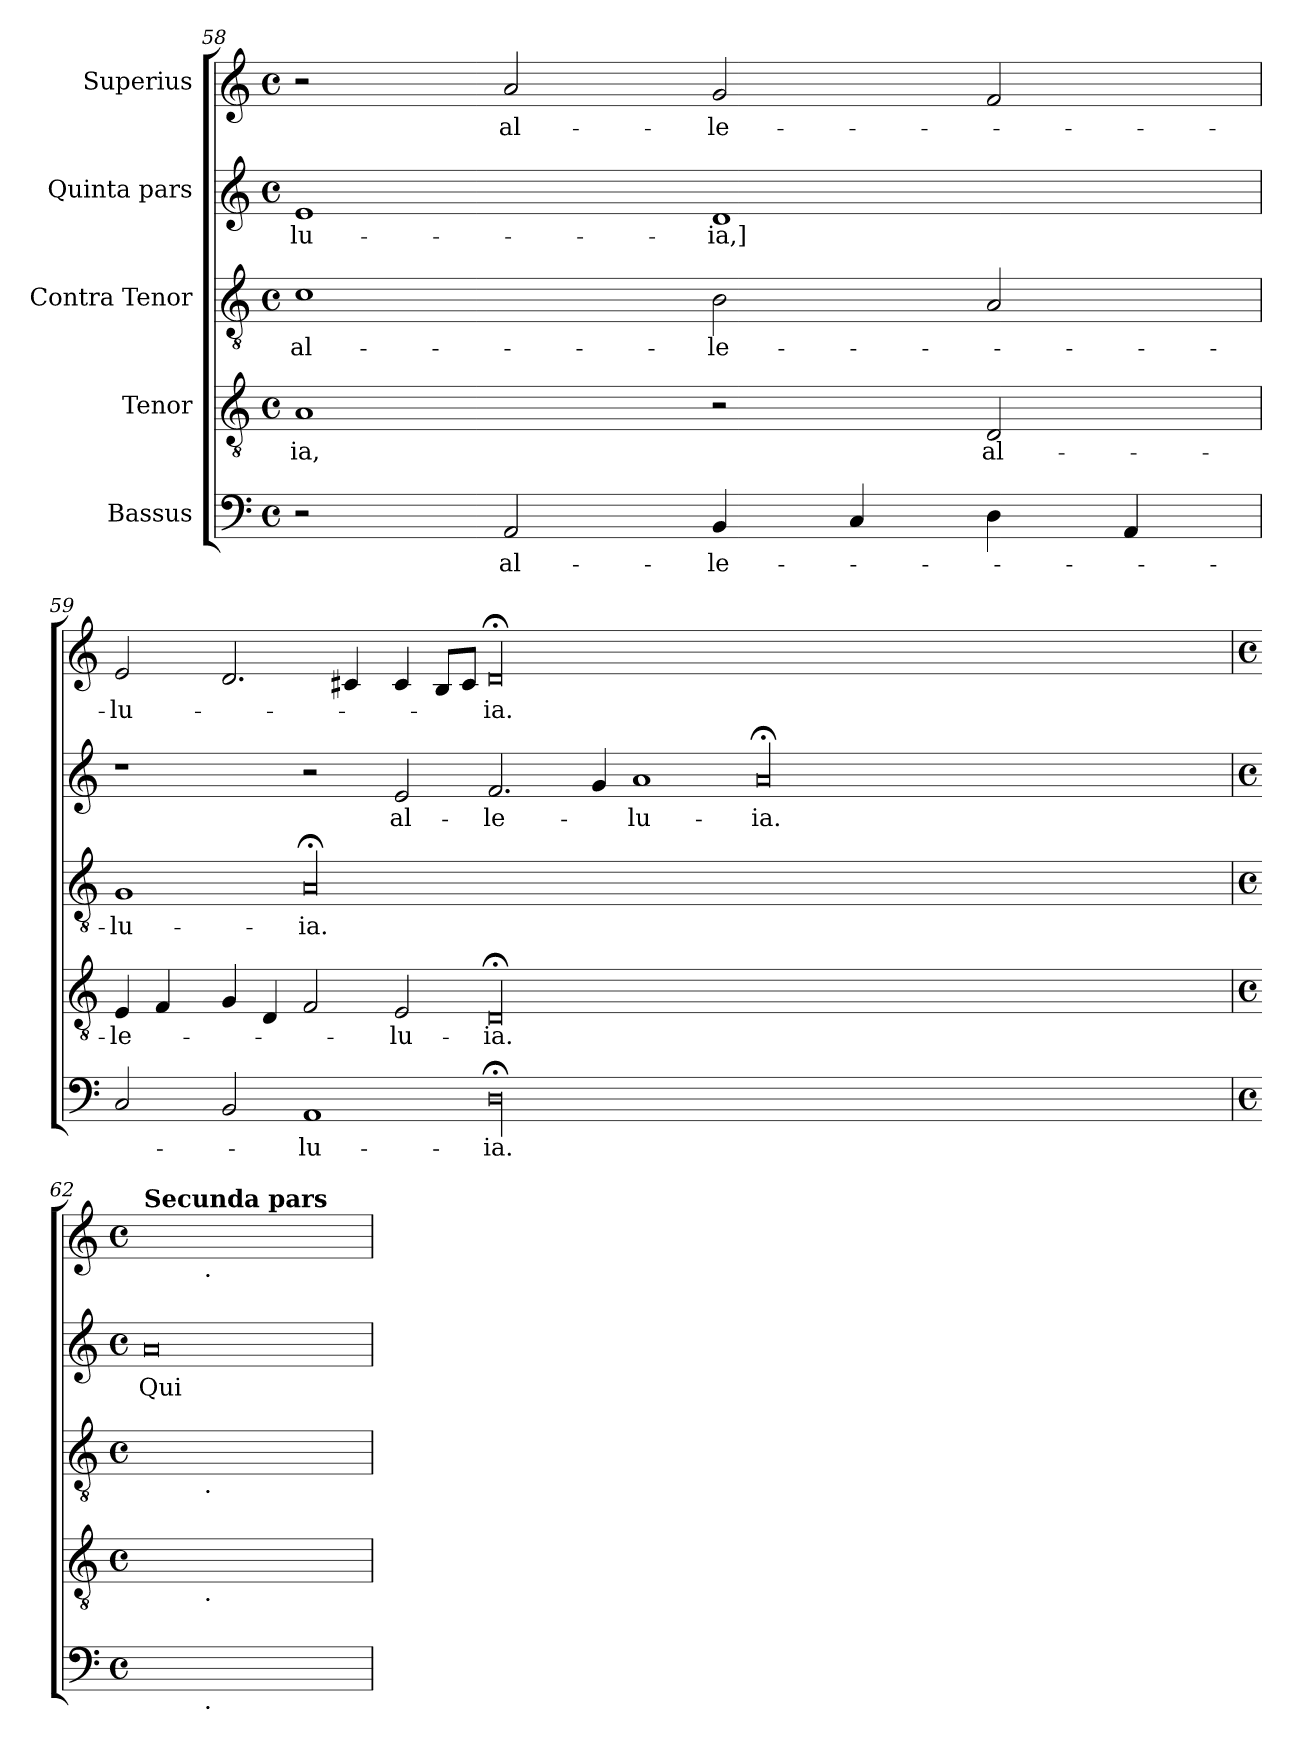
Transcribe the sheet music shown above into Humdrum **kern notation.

**kern	**text	**kern	**text	**kern	**text	**kern	**text	**kern	**text
*part5	*part5	*part4	*part4	*part3	*part3	*part2	*part2	*part1	*part1
*staff5	*staff5	*staff4	*staff4	*staff3	*staff3	*staff2	*staff2	*staff1	*staff1
*I"Bassus	*	*I"Tenor	*	*I"Contra Tenor	*	*I"Quinta pars	*	*I"Superius	*
*clefF4	*	*clefGv2	*	*clefGv2	*	*clefG2	*	*clefG2	*
*M4/4	*	*M4/4	*	*M4/4	*	*M4/4	*	*M4/4	*
*met(c)	*	*met(c)	*	*met(c)	*	*met(c)	*	*met(c)	*
=58	=58	=58	=58	=58	=58	=58	=58	=58	=58
!	!	!	!LO:LY:b:cj	!	!LO:LY:b:cj	!	!LO:LY:b:cj	!	!
2r	.	1A	-ia,	1c	al-	1e	-lu-	2r	.
!	!LO:LY:b:cj	!	!	!	!	!	!	!	!LO:LY:b:cj
2AA/	al-	.	.	.	.	.	.	2a/	al-
!	!LO:LY:b:cj	!	!	!	!LO:LY:b:cj	!	!LO:LY:b:cj	!	!LO:LY:b:cj
4BB/	-le-	2r	.	2B\	-le-	1d	-ia,]	2g/	-le-
4C/	.	.	.	.	.	.	.	.	.
!	!	!	!LO:LY:b:cj	!	!	!	!	!	!
4D\	.	2D/	al-	2A/	.	.	.	2f/	.
4AA/	.	.	.	.	.	.	.	.	.
!!LO:LB:g=z
=59	=59	=59	=59	=59	=59	=59	=59	=59	=59
!	!	!	!LO:LY:b:cj	!	!LO:LY:b:cj	!	!	!	!LO:LY:b:cj
*^	*	*	*	*	*	*	*	*	*
2C/	4ryy	.	4E/	-le-	1G	-lu-	1r	.	2e/	-lu-
.	8ryy	.	4F/	.	.	.	.	.	.	.
.	16ryy	.	.	.	.	.	.	.	.	.
.	64ryy	.	.	.	.	.	.	.	.	.
.	1ryy	.	.	.	.	.	.	.	.	.
2BB/	.	.	4G/	.	.	.	.	.	2.d/	.
.	.	.	4D/	.	.	.	.	.	.	.
!	!	!LO:LY:b:cj	!	!	!	!LO:LY:b:cj	!	!	!	!
1AA	.	-lu-	2F/	.	00A;</	-ia.	2r	.	.	.
.	.	.	.	.	.	.	.	.	4c#X/	.
.	1ryy	.	.	.	.	.	.	.	.	.
!	!	!	!	!LO:LY:b:cj	!	!	!	!LO:LY:b:cj	!	!
.	.	.	2E/	-lu-	.	.	2e/	al-	4c#/	.
.	.	.	.	.	.	.	.	.	8B/L	.
.	.	.	.	.	.	.	.	.	8c#/J	.
!	!	!LO:LY:b:cj	!	!LO:LY:b:cj	!	!	!	!LO:LY:b:cj	!	!LO:LY:b:cj
00D;<\	.	-ia.	00D;</	-ia.	.	.	2.f/	-le-	00d;</	-ia.
.	1ryy	.	.	.	.	.	.	.	.	.
.	.	.	.	.	.	.	4g/	.	.	.
!	!	!	!	!	!	!	!	!LO:LY:b:cj	!	!
.	.	.	.	.	.	.	1a	-lu-	.	.
.	1ryy	.	.	.	.	.	.	.	.	.
!	!	!	!	!	!	!	!	!LO:LY:b:cj	!	!
.	.	.	.	.	.	.	00a;</	-ia.	.	.
.	1ryy	.	.	.	.	.	.	.	.	.
.	.	.	.	.	0.ryy	.	.	.	.	.
.	1ryy	.	.	.	.	.	.	.	.	.
0ryy	.	.	0ryy	.	.	.	.	.	0ryy	.
.	1ryy	.	.	.	.	.	.	.	.	.
.	2ryy	.	.	.	.	.	.	.	.	.
.	32.ryy	.	.	.	.	.	.	.	.	.
*v	*v	*	*	*	*	*	*	*	*	*
!!LO:LB:g=z
=62	=62	=62	=62	=62	=62	=62	=62	=62	=62
*M4/4	*	*M4/4	*	*M4/4	*	*M4/4	*	*M4/4	*
*met(c)	*	*met(c)	*	*met(c)	*	*met(c)	*	*met(c)	*
*^	*	*	*	*	*	*	*	*	*
!	!	!	!	!	!	!	!	!	!LO:TX:a:B:t=Secunda pars	!
!	!	!	!	!	!	!	!	!LO:LY:b:cj	!	!
*v	*v	*	*	*	*	*	*	*	*	*
4...ryy	.	4...ryy	.	4...ryy	.	0a	Qui	4...ryy	.
!	!	!	!	!	!	!	!	!LO:TX:b:t=.	!
!	!	!	!	!LO:TX:b:t=.	!	!	!	!	!
!	!	!LO:TX:b:t=.	!	!	!	!	!	!	!
!LO:TX:b:t=.	!	!	!	!	!	!	!	!	!
1ryy	.	1ryy	.	1ryy	.	.	.	1ryy	.
2ryy	.	2ryy	.	2ryy	.	.	.	2ryy	.
32ryy	.	32ryy	.	32ryy	.	.	.	32ryy	.
=	=	=	=	=	=	=	=	=	=
*-	*-	*-	*-	*-	*-	*-	*-	*-	*-
